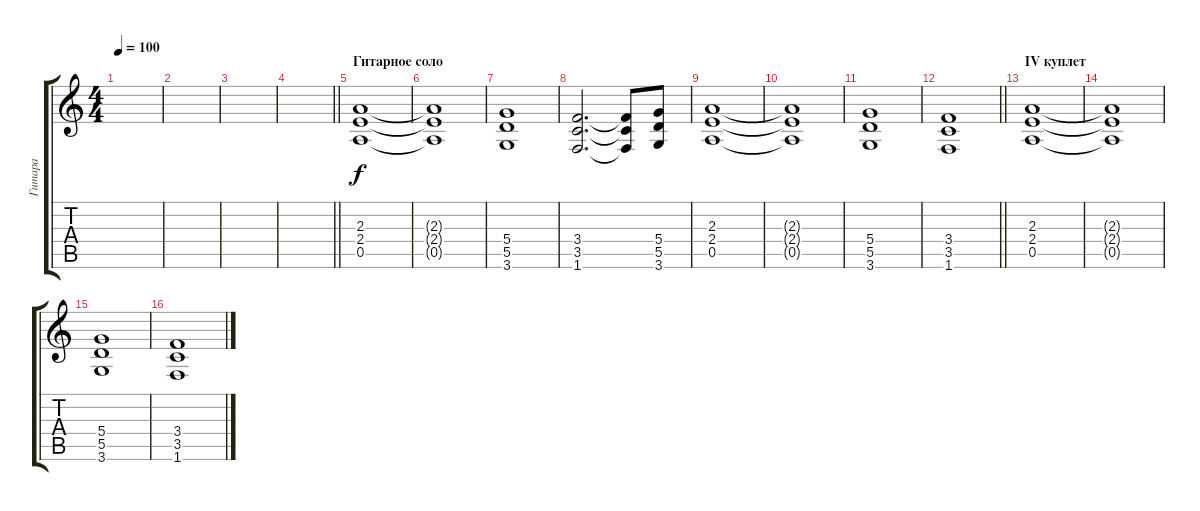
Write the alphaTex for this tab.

\track ("Гитара" "Гитара") {instrument acousticguitarnylon}
\staff {score tabs}
\tuning (E4 B3 G3 D3 A2 E2) {hide}
\ts (4 4)
\tempo 100
\clef g2
\ks aminor
|
|
|
\barLineRight lightlight
|
\section ("" "Гитарное соло")
(2.3 2.4 0.5).1 |
(2.3{t} 2.4{t} 0.5{t}).1 |
(5.4 5.5 3.6).1 |
(3.4 3.5 1.6).2{d} (3.4{t} 3.5{t} 1.6{t}).8 (5.4 5.5 3.6).8 |
(2.3 2.4 0.5).1 |
(2.3{t} 2.4{t} 0.5{t}).1 |
(5.4 5.5 3.6).1 |
\barLineRight lightlight
(3.4 3.5 1.6).1 |
\section ("" "IV куплет")
(2.3 2.4 0.5).1{volume 12} |
(2.3{t} 2.4{t} 0.5{t}).1 |
(5.4 5.5 3.6).1 |
(3.4 3.5 1.6).1
